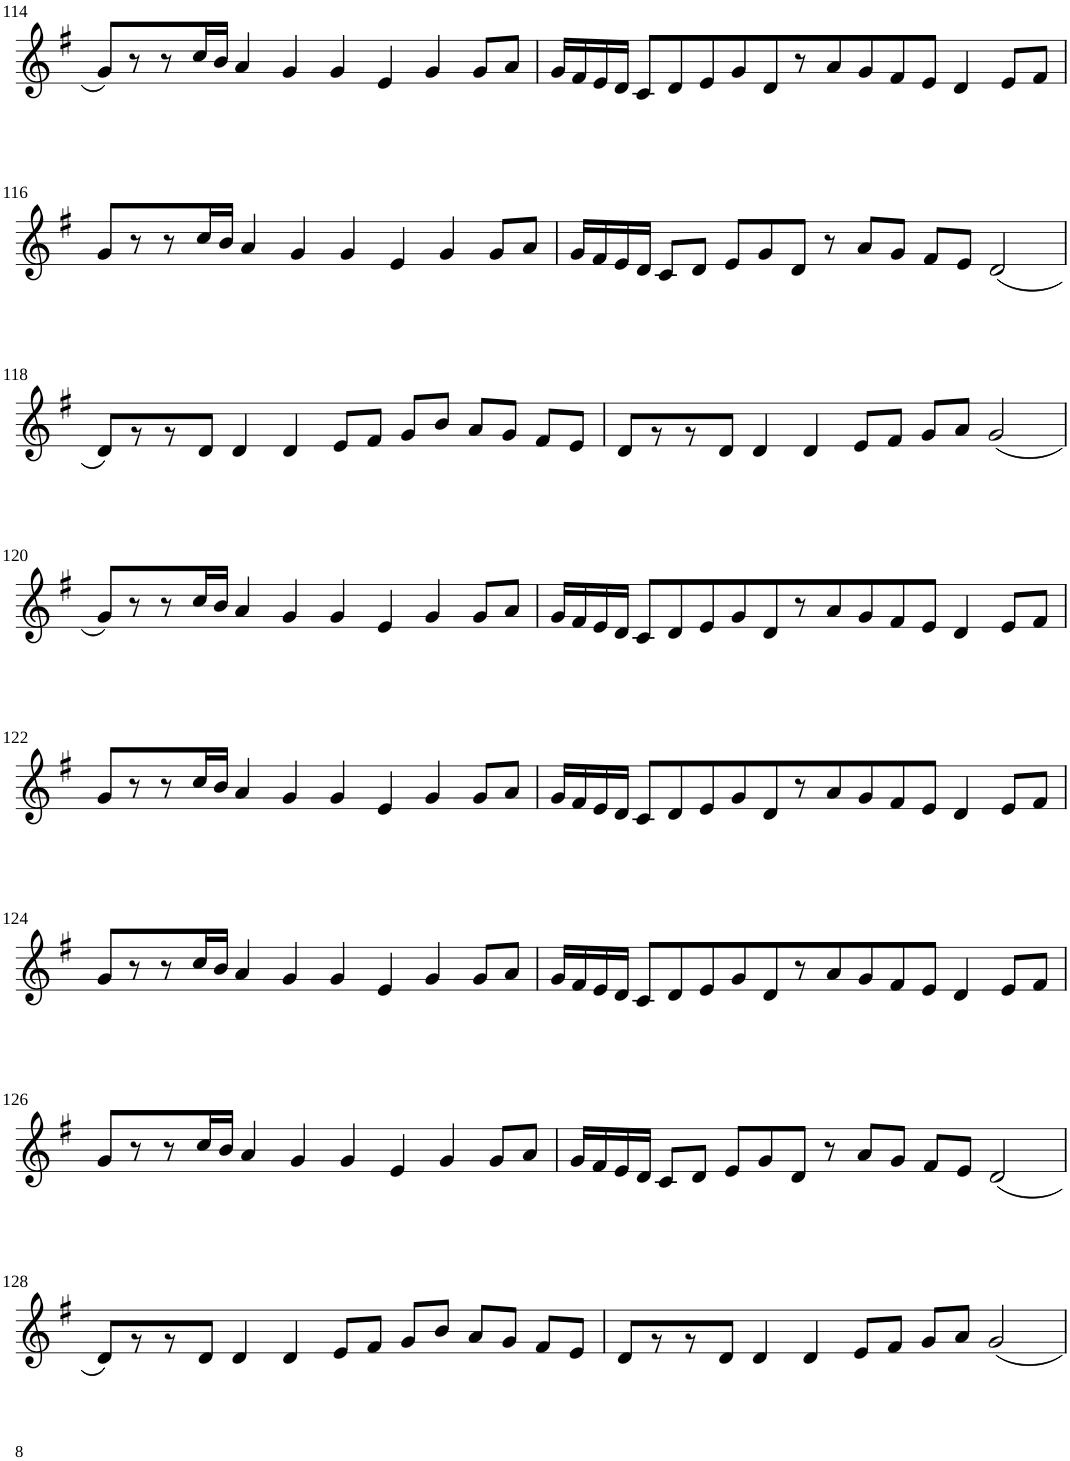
**kern
*part1
*staff1
*I"Violin
!!LO:PB:g=z
*clefG2
*k[f#]
*G:
*M8/4
=114
8g/L
8r
8r
16cc/L
16b/JJ
4a/
4g/
4g/
4e/
4g/
8g/L
8a/J
=115
16g/LL
16f#/
16e/
16d/JJ
8c/L
8d/
8e/
8g/
8d/
8r
8a/
8g/
8f#/
8e/J
4d/
8e/L
8f#/J
!!LO:LB:g=z
=116
8g/L
8r
8r
16cc/L
16b/JJ
4a/
4g/
4g/
4e/
4g/
8g/L
8a/J
=117
16g/LL
16f#/
16e/
16d/JJ
8c/L
8d/J
8e/L
8g/
8d/J
8r
8a/L
8g/J
8f#/L
8e/J
(2d/
!!LO:LB:g=z
=118
8d/L)
8r
8r
8d/J
4d/
4d/
8e/L
8f#/J
8g/L
8b/J
8a/L
8g/J
8f#/L
8e/J
=119
8d/L
8r
8r
8d/J
4d/
4d/
8e/L
8f#/J
8g/L
8a/J
(2g/
!!LO:LB:g=z
=120
8g/L)
8r
8r
16cc/L
16b/JJ
4a/
4g/
4g/
4e/
4g/
8g/L
8a/J
=121
16g/LL
16f#/
16e/
16d/JJ
8c/L
8d/
8e/
8g/
8d/
8r
8a/
8g/
8f#/
8e/J
4d/
8e/L
8f#/J
!!LO:LB:g=z
=122
8g/L
8r
8r
16cc/L
16b/JJ
4a/
4g/
4g/
4e/
4g/
8g/L
8a/J
=123
16g/LL
16f#/
16e/
16d/JJ
8c/L
8d/
8e/
8g/
8d/
8r
8a/
8g/
8f#/
8e/J
4d/
8e/L
8f#/J
!!LO:LB:g=z
=124
8g/L
8r
8r
16cc/L
16b/JJ
4a/
4g/
4g/
4e/
4g/
8g/L
8a/J
=125
16g/LL
16f#/
16e/
16d/JJ
8c/L
8d/
8e/
8g/
8d/
8r
8a/
8g/
8f#/
8e/J
4d/
8e/L
8f#/J
!!LO:LB:g=z
=126
8g/L
8r
8r
16cc/L
16b/JJ
4a/
4g/
4g/
4e/
4g/
8g/L
8a/J
=127
16g/LL
16f#/
16e/
16d/JJ
8c/L
8d/J
8e/L
8g/
8d/J
8r
8a/L
8g/J
8f#/L
8e/J
(2d/
!!LO:LB:g=z
=128
8d/L)
8r
8r
8d/J
4d/
4d/
8e/L
8f#/J
8g/L
8b/J
8a/L
8g/J
8f#/L
8e/J
=129
8d/L
8r
8r
8d/J
4d/
4d/
8e/L
8f#/J
8g/L
8a/J
2g/
=
*-
